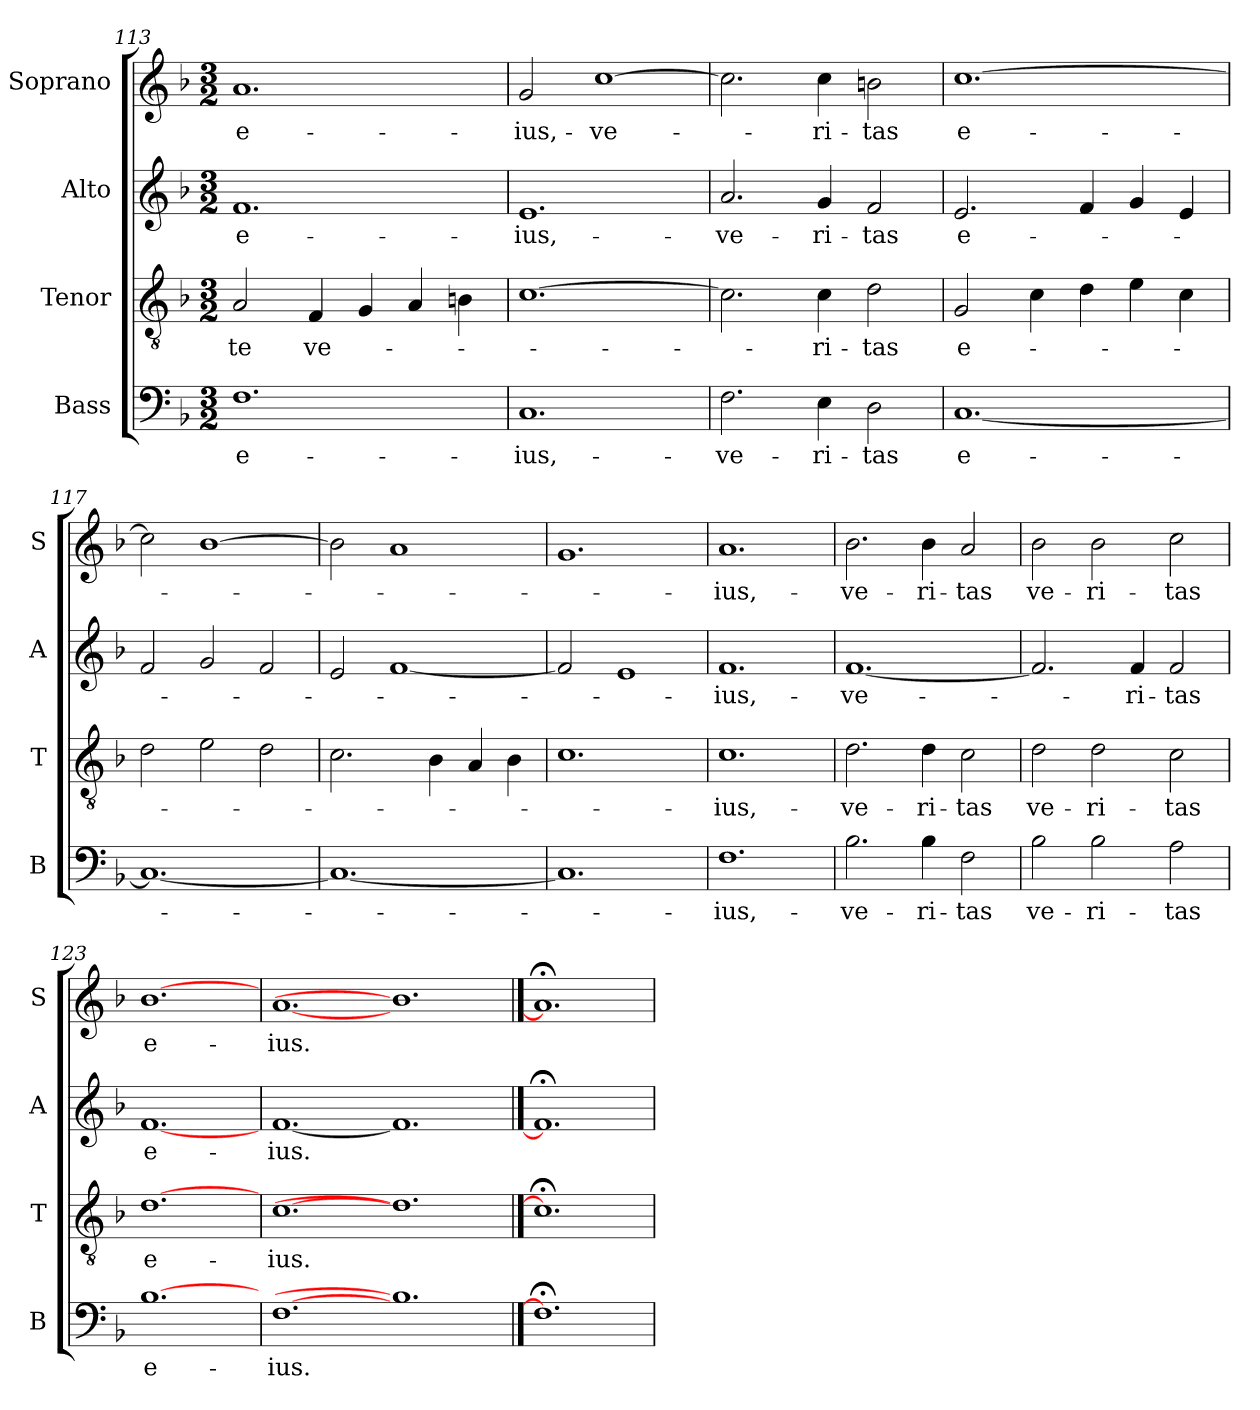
**kern	**text	**kern	**text	**kern	**text	**kern	**text
*part4	*part4	*part3	*part3	*part2	*part2	*part1	*part1
*staff4	*staff4	*staff3	*staff3	*staff2	*staff2	*staff1	*staff1
*I"Bass	*	*I"Tenor	*	*I"Alto	*	*I"Soprano	*
*I'B	*	*I'T	*	*I'A	*	*I'S	*
*clefF4	*	*clefGv2	*	*clefG2	*	*clefG2	*
*k[b-]	*	*k[b-]	*	*k[b-]	*	*k[b-]	*
*F:	*	*F:	*	*F:	*	*F:	*
*M3/2	*	*M3/2	*	*M3/2	*	*M3/2	*
=113	=113	=113	=113	=113	=113	=113	=113
!	!LO:LY:b	!	!LO:LY:b	!	!LO:LY:b	!	!LO:LY:b
1.F	e-	2A/	te	1.f	e-	1.a	e-
!	!	!	!LO:LY:b	!	!	!	!
.	.	4F/	ve-	.	.	.	.
.	.	4G/	.	.	.	.	.
.	.	4A/	.	.	.	.	.
.	.	4Bn\	.	.	.	.	.
!!LO:LB:g=z
=114	=114	=114	=114	=114	=114	=114	=114
!	!LO:LY:b	!	!	!	!LO:LY:b	!	!LO:LY:b
1.C	-ius,-	[1.c	.	1.e	-ius,-	2g/	-ius,-
!	!	!	!	!	!	!	!LO:LY:b
.	.	.	.	.	.	[1cc	-ve-
=115	=115	=115	=115	=115	=115	=115	=115
!	!LO:LY:b	!	!	!	!LO:LY:b	!	!
2.F\	-ve-	2.c\]	.	2.a/	-ve-	2.cc\]	.
!	!LO:LY:b	!	!LO:LY:b	!	!LO:LY:b	!	!LO:LY:b
4E\	-ri-	4c\	-ri-	4g/	-ri-	4cc\	-ri-
!	!LO:LY:b	!	!LO:LY:b	!	!LO:LY:b	!	!LO:LY:b
2D\	-tas	2d\	-tas	2f/	-tas	2bn\	-tas
=116	=116	=116	=116	=116	=116	=116	=116
!	!LO:LY:b	!	!LO:LY:b	!	!LO:LY:b	!	!LO:LY:b
[1.C	e-	2G/	e-	2.e/	e-	[1.cc	e-
.	.	4c\	.	.	.	.	.
.	.	4d\	.	4f/	.	.	.
.	.	4e\	.	4g/	.	.	.
.	.	4c\	.	4e/	.	.	.
=117	=117	=117	=117	=117	=117	=117	=117
1.C_	.	2d\	.	2f/	.	2cc\]	.
.	.	2e\	.	2g/	.	[1b-	.
.	.	2d\	.	2f/	.	.	.
=118	=118	=118	=118	=118	=118	=118	=118
1.C_	.	2.c\	.	2e/	.	2b-\]	.
.	.	.	.	[1f	.	1a	.
.	.	4B-\	.	.	.	.	.
.	.	4A/	.	.	.	.	.
.	.	4B-\	.	.	.	.	.
=119	=119	=119	=119	=119	=119	=119	=119
1.C]	.	1.c	.	2f/]	.	1.g	.
.	.	.	.	1e	.	.	.
=120	=120	=120	=120	=120	=120	=120	=120
!	!LO:LY:b	!	!LO:LY:b	!	!LO:LY:b	!	!LO:LY:b
1.F	-ius,-	1.c	-ius,-	1.f	-ius,-	1.a	-ius,-
=121	=121	=121	=121	=121	=121	=121	=121
!	!LO:LY:b	!	!LO:LY:b	!	!LO:LY:b	!	!LO:LY:b
2.B-\	-ve-	2.d\	-ve-	[1.f	-ve-	2.b-\	-ve-
!	!LO:LY:b	!	!LO:LY:b	!	!	!	!LO:LY:b
4B-\	-ri-	4d\	-ri-	.	.	4b-\	-ri-
!	!LO:LY:b	!	!LO:LY:b	!	!	!	!LO:LY:b
2F\	-tas	2c\	-tas	.	.	2a/	-tas
=122	=122	=122	=122	=122	=122	=122	=122
!	!LO:LY:b	!	!LO:LY:b	!	!	!	!LO:LY:b
2B-\	ve-	2d\	ve-	2.f/]	.	2b-\	ve-
!	!LO:LY:b	!	!LO:LY:b	!	!	!	!LO:LY:b
2B-\	-ri-	2d\	-ri-	.	.	2b-\	-ri-
!	!	!	!	!	!LO:LY:b	!	!
.	.	.	.	4f/	-ri-	.	.
!	!LO:LY:b	!	!LO:LY:b	!	!LO:LY:b	!	!LO:LY:b
2A\	-tas	2c\	-tas	2f/	-tas	2cc\	-tas
=123	=123	=123	=123	=123	=123	=123	=123
!	!LO:LY:b	!	!LO:LY:b	!	!LO:LY:b	!	!LO:LY:b
[1.B-	e-	[1.d	e-	[1.f	e-	[1.b-	e-
=124	=124	=124	=124	=124	=124	=124	=124
!	!LO:LY:b	!	!LO:LY:b	!	!LO:LY:b	!	!LO:LY:b
[1.F	-ius.	[1.c	-ius.	[1.f	-ius.	[1.a	-ius.
1.B-]	.	1.d]	.	1.f]	.	1.b-]	.
==125	==125	==125	==125	==125	==125	==125	==125
1.F;<]	.	1.c;<]	.	1.f;<]	.	1.a;<]	.
=	=	=	=	=	=	=	=
*-	*-	*-	*-	*-	*-	*-	*-
